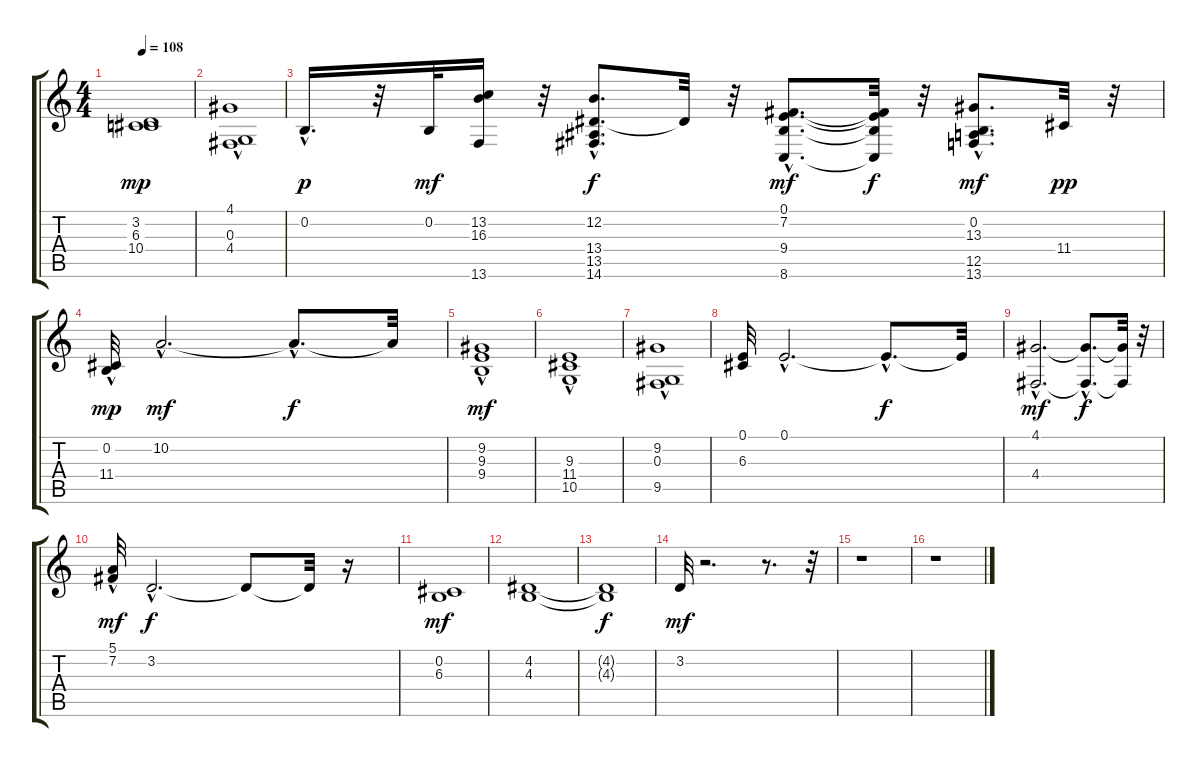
\track "" {instrument drawbarorgan}
\staff {score tabs}
\tuning (E4 B3 G3 D3 A2 E2) {hide}
\ts (4 4)
\tempo 108
\clef g2
\ks c
(3.2 6.3 10.4).1{dy mp} |
(4.1 0.3 4.4{hac}).1 |
0.2{hac}.16{d dy p} r.32 0.2.32{dy mf} (13.2 16.3 13.6).16 r.32 (12.2{hac} 13.4{hac} 13.5{hac} 14.6).8{d dy f} 13.4{t}.32 r.32 (0.1{hac} 7.2{hac} 9.4{hac} 8.6{hac}).8{d dy mf} (0.1{t} 7.2{t} 9.4{t} 8.6{t}).32{dy f} r.32 (0.2{hac} 13.3{hac} 12.5{hac} 13.6).8{d dy mf} 11.4.32{dy pp} r.32 |
(0.2{hac} 11.4).32{dy mp} 10.2{hac}.2{d dy mf} 10.2{hac t}.8{d dy f} 10.2{t}.32 |
(9.2{hac} 9.3{hac} 9.4).1{dy mf} |
(9.3 11.4 10.5{hac}).1 |
(9.2 0.3{hac} 9.5).1 |
(0.1 6.3).32 0.1{hac}.2{d} 0.1{hac t}.8{d dy f} 0.1{t}.32 |
(4.1{hac} 4.4{hac}).2{d dy mf} (4.1{hac t} 4.4{hac t}).8{d dy f} (4.1{t} 4.4{t}).32 r.32 |
(5.1 7.2{hac}).32{dy mf} 3.2{hac}.2{d dy f} 3.2{t}.8 3.2{t}.32 r.16 |
(0.2 6.3).1{dy mf} |
(4.2 4.3).1 |
(4.2{t} 4.3{t}).1{dy f} |
3.2.32{dy mf} r.2{d} r.8{d} r.32 |
r.1 |
r.1
